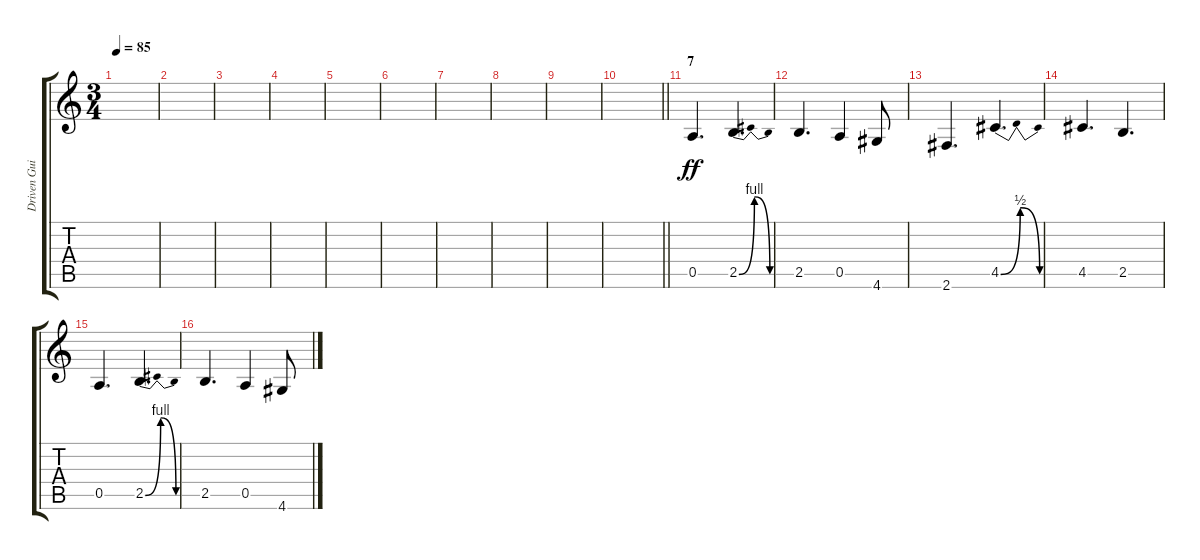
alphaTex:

\track ("Driven Guitar 2" "Driven Gui") {instrument distortionguitar}
\staff {score tabs}
\tuning (E4 B3 G3 D3 A2 E2) {hide}
\ts (3 4)
\tempo 85
\clef g2
\ks c
|
|
|
|
|
|
|
|
|
\barLineRight lightlight
|
\section ("" "7")
0.5.4{d dy ff} 2.5{be (bendrelease 0 0 10 4 45 4 60 0)}.4{d} |
2.5.4{d} 0.5.4 4.6.8 |
2.6.4{d} 4.5{be (bendrelease 0 0 10 2 45 2 60 0)}.4{d} |
4.5.4{d} 2.5.4{d} |
0.5.4{d} 2.5{be (bendrelease 0 0 10 4 45 4 60 0)}.4{d} |
2.5.4{d} 0.5.4 4.6.8
